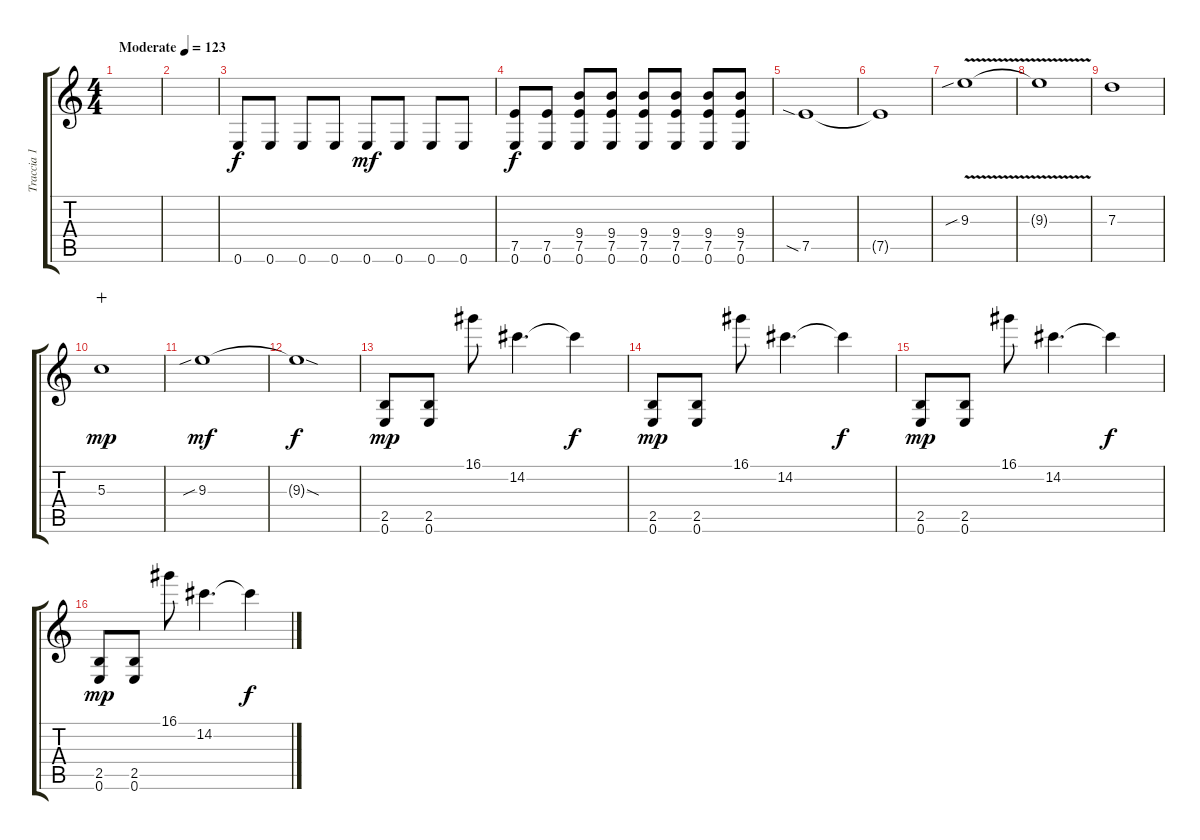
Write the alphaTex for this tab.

\track ("Traccia 1" "Traccia 1") {instrument overdrivenguitar}
\staff {score tabs}
\tuning (E4 B3 G3 D3 A2 E2) {hide}
\ts (4 4)
\tempo (123 "Moderate")
\clef g2
\ks c
|
|
0.6.8 0.6.8 0.6.8 0.6.8 0.6.8{dy mf} 0.6.8 0.6.8 0.6.8 |
(7.5 0.6).8{dy f} (7.5 0.6).8 (9.4 7.5 0.6).8 (9.4 7.5 0.6).8 (9.4 7.5 0.6).8 (9.4 7.5 0.6).8 (9.4 7.5 0.6).8 (9.4 7.5 0.6).8 |
7.5{sia}.1 |
7.5{t}.1 |
9.3{v sib}.1 |
9.3{t}.1 |
7.3.1 |
5.3.1{dy mp wahc} |
9.3{sib}.1{dy mf} |
9.3{sod t}.1{dy f} |
(2.5 0.6).8{dy mp} (2.5 0.6).8 16.1.8 14.2.4{d} 14.2{t}.4{dy f} |
(2.5 0.6).8{dy mp} (2.5 0.6).8 16.1.8 14.2.4{d} 14.2{t}.4{dy f} |
(2.5 0.6).8{dy mp} (2.5 0.6).8 16.1.8 14.2.4{d} 14.2{t}.4{dy f} |
(2.5 0.6).8{dy mp} (2.5 0.6).8 16.1.8 14.2.4{d} 14.2{t}.4{dy f}
